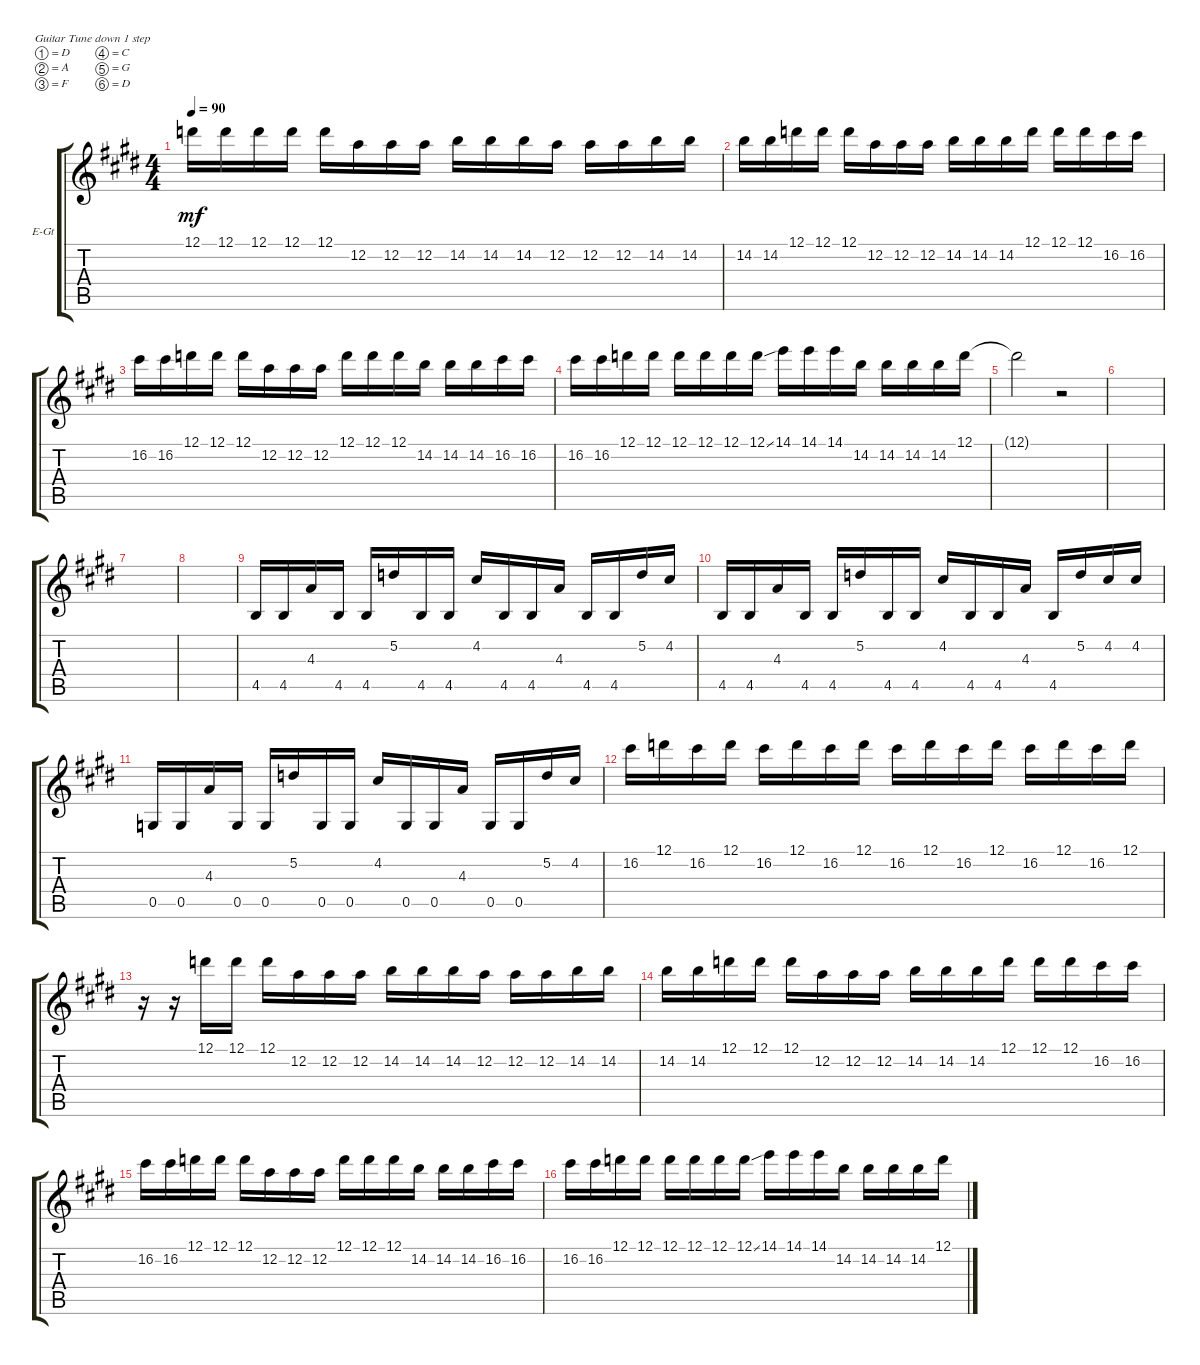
\defaultSystemsLayout 4
\bracketExtendMode groupsimilarinstruments
\firstSystemTrackNameOrientation horizontal
\otherSystemsTrackNameOrientation horizontal
\track ("Electric Guitar" "E-Gt") {instrument distortionguitar}
\staff {score tabs}
\tuning (D4 A3 F3 C3 G2 D2)
\ts (4 4)
\tempo 90
\clef g2
\ks e
12.1.16{dy mf} 12.1.16 12.1.16 12.1.16 12.1.16 12.2.16 12.2.16 12.2.16 14.2.16 14.2.16 14.2.16 12.2.16 12.2.16 12.2.16 14.2.16 14.2.16 |
14.2.16 14.2.16 12.1.16 12.1.16 12.1.16 12.2.16 12.2.16 12.2.16 14.2.16 14.2.16 14.2.16 12.1.16 12.1.16 12.1.16 16.2.16 16.2.16 |
16.2.16 16.2.16 12.1.16 12.1.16 12.1.16 12.2.16 12.2.16 12.2.16 12.1.16 12.1.16 12.1.16 14.2.16 14.2.16 14.2.16 16.2.16 16.2.16 |
16.2.16 16.2.16 12.1.16 12.1.16 12.1.16 12.1.16 12.1.16 12.1{ss}.16 14.1.16 14.1.16 14.1.16 14.2.16 14.2.16 14.2.16 14.2.16 12.1.16 |
12.1{t}.2 r.2 |
|
|
|
4.5.16 4.5.16 4.3.16 4.5.16 4.5.16 5.2.16 4.5.16 4.5.16 4.2.16 4.5.16 4.5.16 4.3.16 4.5.16 4.5.16 5.2.16 4.2.16 |
4.5.16 4.5.16 4.3.16 4.5.16 4.5.16 5.2.16 4.5.16 4.5.16 4.2.16 4.5.16 4.5.16 4.3.16 4.5.16 5.2.16 4.2.16 4.2.16 |
0.5.16 0.5.16 4.3.16 0.5.16 0.5.16 5.2.16 0.5.16 0.5.16 4.2.16 0.5.16 0.5.16 4.3.16 0.5.16 0.5.16 5.2.16 4.2.16 |
16.2.16 12.1.16 16.2.16 12.1.16 16.2.16 12.1.16 16.2.16 12.1.16 16.2.16 12.1.16 16.2.16 12.1.16 16.2.16 12.1.16 16.2.16 12.1.16 |
r.16 r.16 12.1.16 12.1.16 12.1.16 12.2.16 12.2.16 12.2.16 14.2.16 14.2.16 14.2.16 12.2.16 12.2.16 12.2.16 14.2.16 14.2.16 |
14.2.16 14.2.16 12.1.16 12.1.16 12.1.16 12.2.16 12.2.16 12.2.16 14.2.16 14.2.16 14.2.16 12.1.16 12.1.16 12.1.16 16.2.16 16.2.16 |
16.2.16 16.2.16 12.1.16 12.1.16 12.1.16 12.2.16 12.2.16 12.2.16 12.1.16 12.1.16 12.1.16 14.2.16 14.2.16 14.2.16 16.2.16 16.2.16 |
16.2.16 16.2.16 12.1.16 12.1.16 12.1.16 12.1.16 12.1.16 12.1{ss}.16 14.1.16 14.1.16 14.1.16 14.2.16 14.2.16 14.2.16 14.2.16 12.1.16
